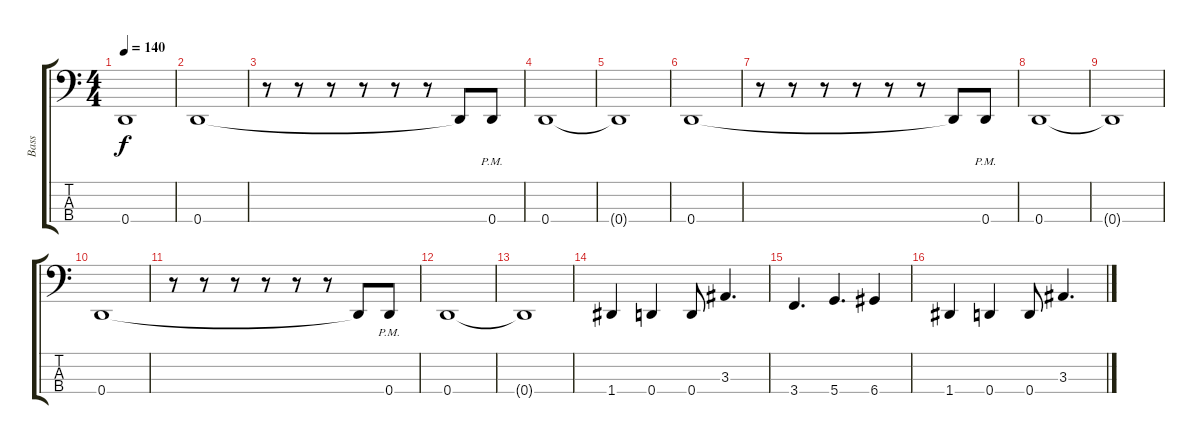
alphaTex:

\track ("Bass" "Bass") {instrument electricbassfinger}
\staff {score tabs}
\tuning (F2 C2 G1 D1) {hide}
\ts (4 4)
\tempo 140
\clef f4
\ks c
0.4{t}.1{dy f} |
0.4.1 |
r.8 r.8 r.8 r.8 r.8 r.8 0.4{t}.8 0.4{pm}.8 |
0.4.1 |
0.4{t}.1 |
0.4.1 |
r.8 r.8 r.8 r.8 r.8 r.8 0.4{t}.8 0.4{pm}.8 |
0.4.1 |
0.4{t}.1 |
0.4.1 |
r.8 r.8 r.8 r.8 r.8 r.8 0.4{t}.8 0.4{pm}.8 |
0.4.1 |
0.4{t}.1 |
1.4.4 0.4.4 0.4.8 3.3.4{d} |
3.4.4{d} 5.4.4{d} 6.4.4 |
1.4.4 0.4.4 0.4.8 3.3.4{d}
